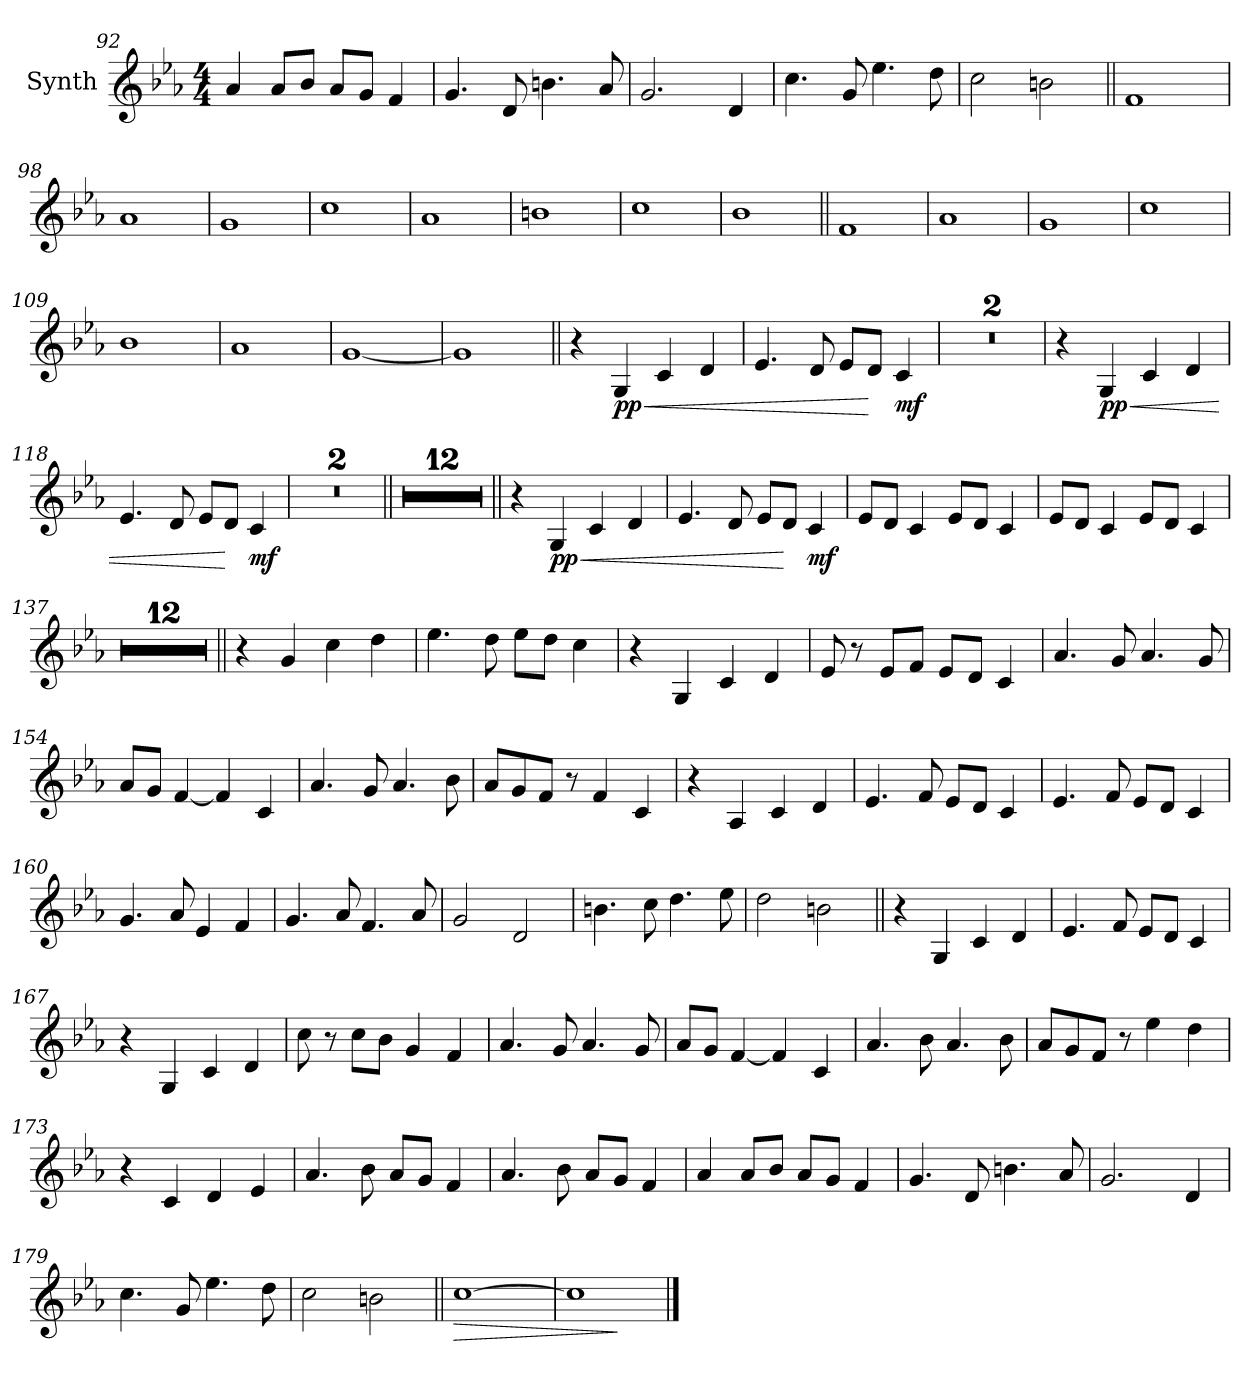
**kern	**dynam
*part1	*part1
*staff1	*staff1
*I"Synth	*
*I'Syn.	*
*clefG2	*
*k[b-e-a-]	*
*M4/4	*
=92	=92
4a-	.
8a-L	.
8b-J	.
8a-L	.
8gJ	.
4f	.
=93	=93
4.g	.
8d	.
4.bn	.
8a-	.
=94	=94
2.g	.
4d	.
=95	=95
4.cc	.
8g	.
4.ee-	.
8dd	.
=96	=96
2cc	.
2bn	.
=97||	=97||
1f!	.
=98	=98
1a-!	.
=99	=99
1g!	.
=100	=100
1cc!	.
=101	=101
1a-!	.
=102	=102
1bn!	.
=103	=103
1cc!	.
=104	=104
1b-!	.
=105||	=105||
1f!	.
=106	=106
1a-!	.
=107	=107
1g!	.
=108	=108
1cc!	.
=109	=109
1b-!	.
=110	=110
1a-!	.
=111	=111
[1g!	.
=112	=112
1g!]	.
=113||	=113||
4r	.
!	!LO:HP:b
!	!LO:DY:n=1:b
4G	< pp
4c	.
4d	.
=114	=114
4.e-	.
8d	.
8e-L	.
8dJ	[
!	!LO:DY:b
4c	mf
=115	=115
1r	.
=116	=116
1r	.
=117	=117
4r	.
!	!LO:HP:b
!	!LO:DY:n=1:b
4G	< pp
4c	.
4d	.
=118	=118
4.e-	.
8d	.
8e-L	.
8dJ	[
!	!LO:DY:b
4c	mf
=119	=119
1r	.
=120	=120
1r	.
=121||	=121||
1r	.
=122	=122
1r	.
=123	=123
1r	.
=124	=124
1r	.
=125	=125
1r	.
=126	=126
1r	.
=127	=127
1r	.
=128	=128
1r	.
=129	=129
1r	.
=130	=130
1r	.
=131	=131
1r	.
=132	=132
1r	.
=133||	=133||
4r	.
!	!LO:HP:b
!	!LO:DY:n=1:b
4G	< pp
4c	.
4d	.
=134	=134
4.e-	.
8d	.
8e-L	.
8dJ	[
!	!LO:DY:b
4c	mf
=135	=135
8e-L	.
8dJ	.
4c	.
8e-L	.
8dJ	.
4c	.
=136	=136
8e-L	.
8dJ	.
4c	.
8e-L	.
8dJ	.
4c	.
=137	=137
1r	.
=138	=138
1r	.
=139	=139
1r	.
=140	=140
1r	.
=141	=141
1r	.
=142	=142
1r	.
=143	=143
1r	.
=144	=144
1r	.
=145	=145
1r	.
=146	=146
1r	.
=147	=147
1r	.
=148	=148
1r	.
=149||	=149||
4r	.
4g!	.
4cc!	.
4dd!	.
=150	=150
4.ee-!	.
8dd!	.
8ee-!L	.
8dd!J	.
4cc!	.
=151	=151
4r	.
4G	.
4c	.
4d	.
=152	=152
8e-	.
8r	.
8e-L	.
8fJ	.
8e-L	.
8dJ	.
4c	.
=153	=153
4.a-	.
8g	.
4.a-	.
8g	.
=154	=154
8a-L	.
8gJ	.
[4f	.
4f]	.
4c	.
=155	=155
4.a-	.
8g	.
4.a-	.
8b-	.
=156	=156
8a-L	.
8g	.
8fJ	.
8r	.
4f	.
4c	.
=157	=157
4r	.
4A-	.
4c	.
4d	.
=158	=158
4.e-	.
8f	.
8e-L	.
8dJ	.
4c	.
=159	=159
4.e-	.
8f	.
8e-L	.
8dJ	.
4c	.
=160	=160
4.g	.
8a-	.
4e-	.
4f	.
=161	=161
4.g	.
8a-	.
4.f	.
8a-	.
=162	=162
2g	.
2d	.
=163	=163
4.bn!	.
8cc!	.
4.dd!	.
8ee-!	.
=164	=164
2dd!	.
2bn!	.
=165||	=165||
4r	.
4G	.
4c	.
4d	.
=166	=166
4.e-	.
8f	.
8e-L	.
8dJ	.
4c	.
=167	=167
4r	.
4G	.
4c	.
4d	.
=168	=168
8cc	.
8r	.
8ccL	.
8b-J	.
4g	.
4f	.
=169	=169
4.a-	.
8g	.
4.a-	.
8g	.
=170	=170
8a-L	.
8gJ	.
[4f	.
4f]	.
4c	.
=171	=171
4.a-	.
8b-	.
4.a-	.
8b-	.
=172	=172
8a-L	.
8g	.
8fJ	.
8r	.
4ee-	.
4dd	.
=173	=173
4r	.
4c	.
4d	.
4e-	.
=174	=174
4.a-	.
8b-	.
8a-L	.
8gJ	.
4f	.
=175	=175
4.a-	.
8b-	.
8a-L	.
8gJ	.
4f	.
=176	=176
4a-	.
8a-L	.
8b-J	.
8a-L	.
8gJ	.
4f	.
=177	=177
4.g	.
8d	.
4.bn	.
8a-	.
=178	=178
2.g	.
4d	.
=179	=179
4.cc	.
8g	.
4.ee-	.
8dd	.
=180	=180
2cc	.
2bn	.
=181||	=181||
!	!LO:HP:b
[1cc	>
=182	=182
1cc]	.
.	]
==	==
*-	*-
